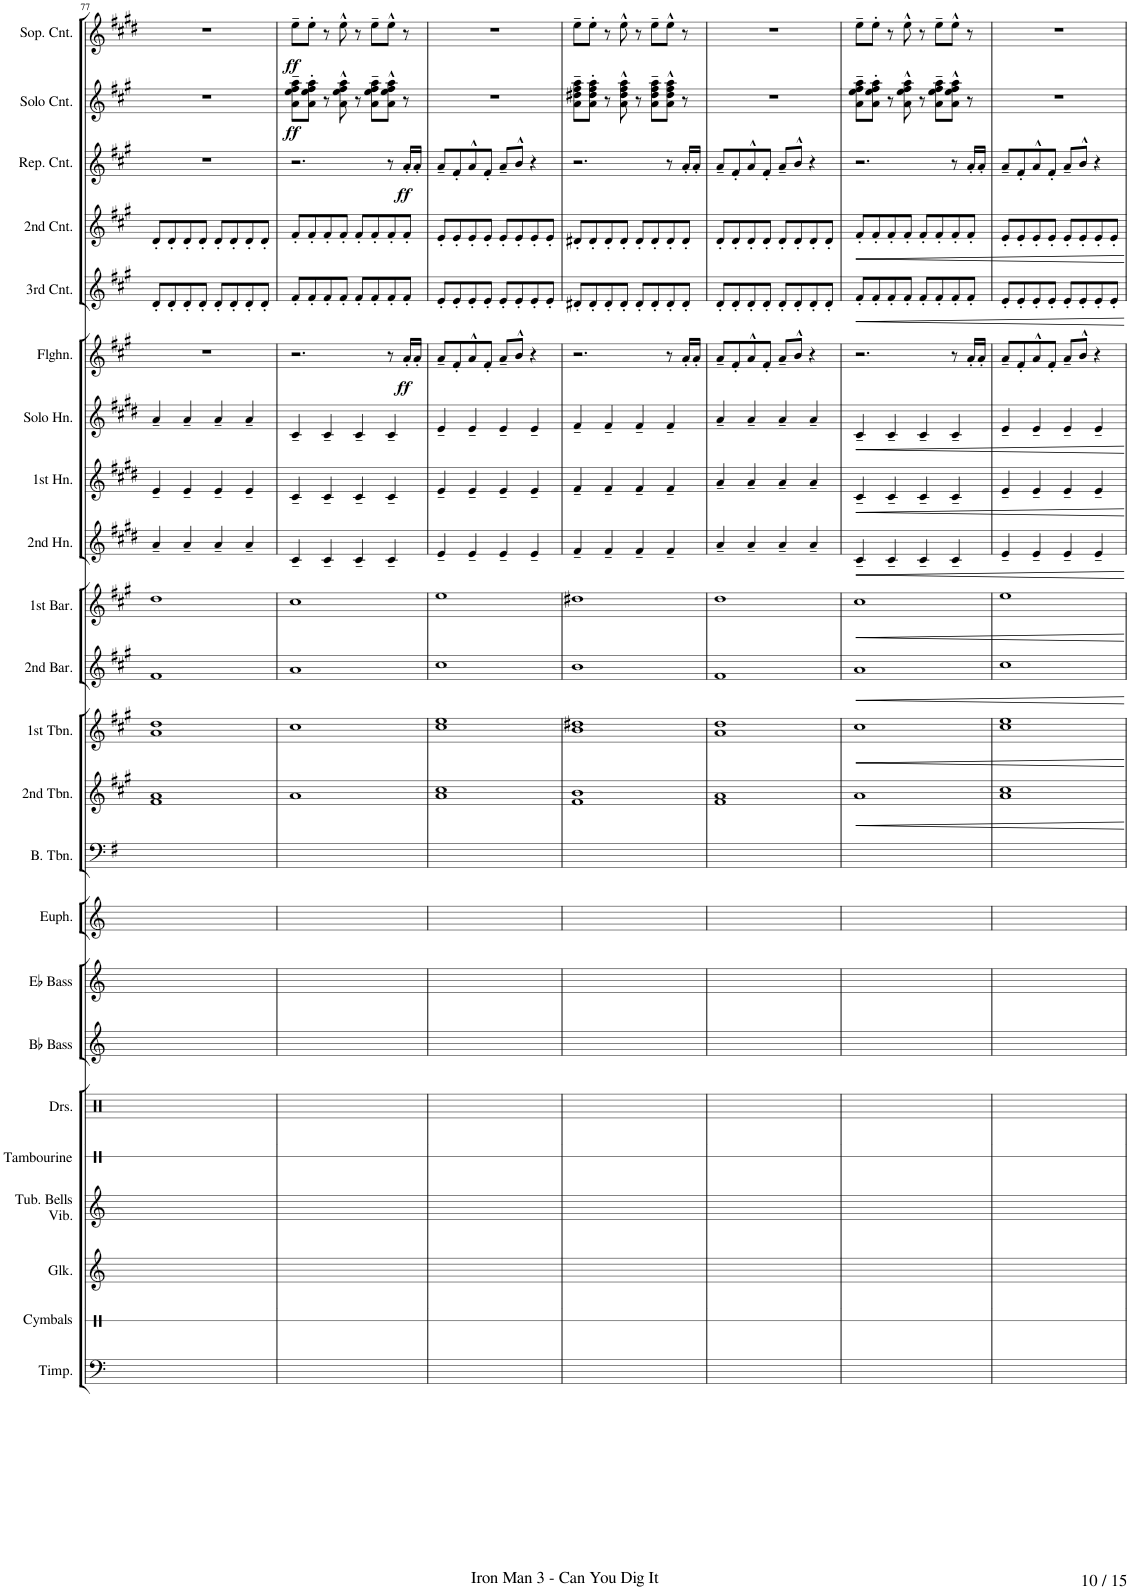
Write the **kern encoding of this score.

**kern	**kern	**kern	**kern	**kern	**kern	**kern	**kern	**kern	**kern	**kern	**kern	**kern	**kern	**kern	**kern	**kern	**kern	**dynam	**kern	**kern	**kern	**dynam	**kern	**dynam	**kern	**dynam
*part23	*part22	*part21	*part20	*part19	*part18	*part17	*part16	*part15	*part14	*part13	*part12	*part11	*part10	*part9	*part8	*part7	*part6	*part6	*part5	*part4	*part3	*part3	*part2	*part2	*part1	*part1
*staff23	*staff22	*staff21	*staff20	*staff19	*staff18	*staff17	*staff16	*staff15	*staff14	*staff13	*staff12	*staff11	*staff10	*staff9	*staff8	*staff7	*staff6	*staff6	*staff5	*staff4	*staff3	*staff3	*staff2	*staff2	*staff1	*staff1
*I"Timpani	*I"Cymbals Chinese &amp; Crash	*I"Glockenspiel	*I"Vibraphone	*I"Tambourine	*I"Drumset	*I"Bb Bass	*I"Eb Bass	*I"Euphonium	*I"Bass Trombone	*I"2nd Trombone	*I"1st Trombone	*I"2nd Baritone	*I"1st Baritone	*I"2nd Horn	*I"1st Horn	*I"Solo Horn	*I"Flugelhorn	*	*I"3rd Cornet	*I"2nd Cornet	*I"Repiano Cornet	*	*I"Solo Cornet	*	*I"Soprano Cornet	*
*I'Timp.	*I'Cymbals	*I'Glk.	*	*I'Tambourine	*I'Drs.	*I'Bb Bass	*I'Eb Bass	*I'Euph.	*I'B. Tbn.	*I'2nd Tbn.	*I'1st Tbn.	*I'2nd Bar.	*I'1st Bar.	*I'2nd Hn.	*I'1st Hn.	*I'Solo Hn.	*I'Flghn.	*	*I'3rd Cnt.	*I'2nd Cnt.	*I'Rep. Cnt.	*	*I'Solo Cnt.	*	*I'Sop. Cnt.	*
!!LO:PB:g=z
*clefF4	*clefX	*clefG2	*clefG2	*clefX	*clefX	*clefG2	*clefG2	*clefG2	*clefF4	*clefG2	*clefG2	*clefG2	*clefG2	*clefG2	*clefG2	*clefG2	*clefG2	*	*clefG2	*clefG2	*clefG2	*	*clefG2	*	*clefG2	*
*	*	*Trd-14c-24	*	*	*	*Trd15c26	*Trd12c21	*Trd8c14	*	*Trd8c14	*Trd8c14	*Trd8c14	*Trd8c14	*Trd5c9	*Trd5c9	*Trd5c9	*Trd1c2	*	*Trd1c2	*Trd1c2	*Trd1c2	*	*Trd1c2	*	*Trd-2c-3	*
*k[]	*k[]	*k[]	*k[]	*k[]	*k[]	*k[]	*k[]	*k[]	*k[f#]	*k[f#c#g#]	*k[f#c#g#]	*k[f#c#g#]	*k[f#c#g#]	*k[f#c#g#d#]	*k[f#c#g#d#]	*k[f#c#g#d#]	*k[f#c#g#]	*	*k[f#c#g#]	*k[f#c#g#]	*k[f#c#g#]	*	*k[f#c#g#]	*	*k[f#c#g#d#]	*
*	*	*	*	*	*	*	*	*	*M4/4	*M4/4	*M4/4	*M4/4	*M4/4	*M4/4	*M4/4	*M4/4	*M4/4	*	*M4/4	*M4/4	*M4/4	*	*M4/4	*	*M4/4	*
=77	=77	=77	=77	=77	=77	=77	=77	=77	=77	=77	=77	=77	=77	=77	=77	=77	=77	=77	=77	=77	=77	=77	=77	=77	=77	=77
1r	1r	1r	1r	1r	1r	1r	1r	1r	1r	1f# 1a	1a 1dd	1f#	1dd	4a~/	4e~/	4a~/	1r	.	8d'/L	8d'/L	1r	.	1r	.	1r	.
.	.	.	.	.	.	.	.	.	.	.	.	.	.	.	.	.	.	.	8d'/	8d'/	.	.	.	.	.	.
.	.	.	.	.	.	.	.	.	.	.	.	.	.	4a~/	4e~/	4a~/	.	.	8d'/	8d'/	.	.	.	.	.	.
.	.	.	.	.	.	.	.	.	.	.	.	.	.	.	.	.	.	.	8d'/J	8d'/J	.	.	.	.	.	.
.	.	.	.	.	.	.	.	.	.	.	.	.	.	4a~/	4e~/	4a~/	.	.	8d'/L	8d'/L	.	.	.	.	.	.
.	.	.	.	.	.	.	.	.	.	.	.	.	.	.	.	.	.	.	8d'/	8d'/	.	.	.	.	.	.
.	.	.	.	.	.	.	.	.	.	.	.	.	.	4a~/	4e~/	4a~/	.	.	8d'/	8d'/	.	.	.	.	.	.
.	.	.	.	.	.	.	.	.	.	.	.	.	.	.	.	.	.	.	8d'/J	8d'/J	.	.	.	.	.	.
=78	=78	=78	=78	=78	=78	=78	=78	=78	=78	=78	=78	=78	=78	=78	=78	=78	=78	=78	=78	=78	=78	=78	=78	=78	=78	=78
!	!	!	!	!	!	!	!	!	!	!	!	!	!	!	!	!	!	!	!	!	!	!	!	!LO:DY:b	!	!LO:DY:b
1r	1r	1r	1r	1r	1r	1r	1r	1r	1r	1a	1cc#	1a	1cc#	4c#~/	4c#~/	4c#~/	2.r	.	8f#'/L	8f#'/L	2.r	.	8a\~ 8ee\~ 8ff#\~ 8aa\~L	ff	8ee~\L	ff
.	.	.	.	.	.	.	.	.	.	.	.	.	.	.	.	.	.	.	8f#'/	8f#'/	.	.	8a\' 8ee\' 8ff#\' 8aa\'J	.	8ee'\J	.
.	.	.	.	.	.	.	.	.	.	.	.	.	.	4c#~/	4c#~/	4c#~/	.	.	8f#'/	8f#'/	.	.	8r	.	8r	.
.	.	.	.	.	.	.	.	.	.	.	.	.	.	.	.	.	.	.	8f#'/J	8f#'/J	.	.	8a\^^ 8ee\^^ 8ff#\^^ 8aa\^^	.	8ee^^\	.
.	.	.	.	.	.	.	.	.	.	.	.	.	.	4c#~/	4c#~/	4c#~/	.	.	8f#'/L	8f#'/L	.	.	8r	.	8r	.
.	.	.	.	.	.	.	.	.	.	.	.	.	.	.	.	.	.	.	8f#'/	8f#'/	.	.	8a\~ 8ee\~ 8ff#\~ 8aa\~L	.	8ee~\L	.
.	.	.	.	.	.	.	.	.	.	.	.	.	.	4c#~/	4c#~/	4c#~/	8r	.	8f#'/	8f#'/	8r	.	8a\^^ 8ee\^^ 8ff#\^^ 8aa\^^J	.	8ee^^\J	.
!	!	!	!	!	!	!	!	!	!	!	!	!	!	!	!	!	!	!LO:DY:b	!	!	!	!LO:DY:b	!	!	!	!
.	.	.	.	.	.	.	.	.	.	.	.	.	.	.	.	.	16a'/LL	ff	8f#'/J	8f#'/J	16a'/LL	ff	8r	.	8r	.
.	.	.	.	.	.	.	.	.	.	.	.	.	.	.	.	.	16a'/JJ	.	.	.	16a'/JJ	.	.	.	.	.
=79	=79	=79	=79	=79	=79	=79	=79	=79	=79	=79	=79	=79	=79	=79	=79	=79	=79	=79	=79	=79	=79	=79	=79	=79	=79	=79
1r	1r	1r	1r	1r	1r	1r	1r	1r	1r	1a 1cc#	1cc# 1ee	1cc#	1ee	4e~/	4e~/	4e~/	8a~/L	.	8e'/L	8e'/L	8a~/L	.	1r	.	1r	.
.	.	.	.	.	.	.	.	.	.	.	.	.	.	.	.	.	8f#'/	.	8e'/	8e'/	8f#'/	.	.	.	.	.
.	.	.	.	.	.	.	.	.	.	.	.	.	.	4e~/	4e~/	4e~/	8a^^/	.	8e'/	8e'/	8a^^/	.	.	.	.	.
.	.	.	.	.	.	.	.	.	.	.	.	.	.	.	.	.	8f#'/J	.	8e'/J	8e'/J	8f#'/J	.	.	.	.	.
.	.	.	.	.	.	.	.	.	.	.	.	.	.	4e~/	4e~/	4e~/	8a~/L	.	8e'/L	8e'/L	8a~/L	.	.	.	.	.
.	.	.	.	.	.	.	.	.	.	.	.	.	.	.	.	.	8b^^/J	.	8e'/	8e'/	8b^^/J	.	.	.	.	.
.	.	.	.	.	.	.	.	.	.	.	.	.	.	4e~/	4e~/	4e~/	4r	.	8e'/	8e'/	4r	.	.	.	.	.
.	.	.	.	.	.	.	.	.	.	.	.	.	.	.	.	.	.	.	8e'/J	8e'/J	.	.	.	.	.	.
=80	=80	=80	=80	=80	=80	=80	=80	=80	=80	=80	=80	=80	=80	=80	=80	=80	=80	=80	=80	=80	=80	=80	=80	=80	=80	=80
1r	1r	1r	1r	1r	1r	1r	1r	1r	1r	1f# 1b	1b 1dd#X	1b	1dd#X	4f#~/	4f#~/	4f#~/	2.r	.	8d#X'/L	8d#X'/L	2.r	.	8a\~ 8dd#X\~ 8ff#\~ 8aa\~L	.	8ee~\L	.
.	.	.	.	.	.	.	.	.	.	.	.	.	.	.	.	.	.	.	8d#'/	8d#'/	.	.	8a\' 8dd#\' 8ff#\' 8aa\'J	.	8ee'\J	.
.	.	.	.	.	.	.	.	.	.	.	.	.	.	4f#~/	4f#~/	4f#~/	.	.	8d#'/	8d#'/	.	.	8r	.	8r	.
.	.	.	.	.	.	.	.	.	.	.	.	.	.	.	.	.	.	.	8d#'/J	8d#'/J	.	.	8a\^^ 8dd#\^^ 8ff#\^^ 8aa\^^	.	8ee^^\	.
.	.	.	.	.	.	.	.	.	.	.	.	.	.	4f#~/	4f#~/	4f#~/	.	.	8d#'/L	8d#'/L	.	.	8r	.	8r	.
.	.	.	.	.	.	.	.	.	.	.	.	.	.	.	.	.	.	.	8d#'/	8d#'/	.	.	8a\~ 8dd#\~ 8ff#\~ 8aa\~L	.	8ee~\L	.
.	.	.	.	.	.	.	.	.	.	.	.	.	.	4f#~/	4f#~/	4f#~/	8r	.	8d#'/	8d#'/	8r	.	8a\^^ 8dd#\^^ 8ff#\^^ 8aa\^^J	.	8ee^^\J	.
.	.	.	.	.	.	.	.	.	.	.	.	.	.	.	.	.	16a'/LL	.	8d#'/J	8d#'/J	16a'/LL	.	8r	.	8r	.
.	.	.	.	.	.	.	.	.	.	.	.	.	.	.	.	.	16a'/JJ	.	.	.	16a'/JJ	.	.	.	.	.
=81	=81	=81	=81	=81	=81	=81	=81	=81	=81	=81	=81	=81	=81	=81	=81	=81	=81	=81	=81	=81	=81	=81	=81	=81	=81	=81
1r	1r	1r	1r	1r	1r	1r	1r	1r	1r	1f# 1a	1a 1dd	1f#	1dd	4a~/	4a~/	4a~/	8a~/L	.	8d'/L	8d'/L	8a~/L	.	1r	.	1r	.
.	.	.	.	.	.	.	.	.	.	.	.	.	.	.	.	.	8f#'/	.	8d'/	8d'/	8f#'/	.	.	.	.	.
.	.	.	.	.	.	.	.	.	.	.	.	.	.	4a~/	4a~/	4a~/	8a^^/	.	8d'/	8d'/	8a^^/	.	.	.	.	.
.	.	.	.	.	.	.	.	.	.	.	.	.	.	.	.	.	8f#'/J	.	8d'/J	8d'/J	8f#'/J	.	.	.	.	.
.	.	.	.	.	.	.	.	.	.	.	.	.	.	4a~/	4a~/	4a~/	8a~/L	.	8d'/L	8d'/L	8a~/L	.	.	.	.	.
.	.	.	.	.	.	.	.	.	.	.	.	.	.	.	.	.	8b^^/J	.	8d'/	8d'/	8b^^/J	.	.	.	.	.
.	.	.	.	.	.	.	.	.	.	.	.	.	.	4a~/	4a~/	4a~/	4r	.	8d'/	8d'/	4r	.	.	.	.	.
.	.	.	.	.	.	.	.	.	.	.	.	.	.	.	.	.	.	.	8d'/J	8d'/J	.	.	.	.	.	.
=82	=82	=82	=82	=82	=82	=82	=82	=82	=82	=82	=82	=82	=82	=82	=82	=82	=82	=82	=82	=82	=82	=82	=82	=82	=82	=82
1r	1r	1r	1r	1r	1r	1r	1r	1r	1r	1a	1cc#	1a	1cc#	4c#~/	4c#~/	4c#~/	2.r	.	8f#'/L	8f#'/L	2.r	.	8a\~ 8ee\~ 8ff#\~ 8aa\~L	.	8ee~\L	.
.	.	.	.	.	.	.	.	.	.	.	.	.	.	.	.	.	.	.	8f#'/	8f#'/	.	.	8a\' 8ee\' 8ff#\' 8aa\'J	.	8ee'\J	.
.	.	.	.	.	.	.	.	.	.	.	.	.	.	4c#~/	4c#~/	4c#~/	.	.	8f#'/	8f#'/	.	.	8r	.	8r	.
.	.	.	.	.	.	.	.	.	.	.	.	.	.	.	.	.	.	.	8f#'/J	8f#'/J	.	.	8a\^^ 8ee\^^ 8ff#\^^ 8aa\^^	.	8ee^^\	.
.	.	.	.	.	.	.	.	.	.	.	.	.	.	4c#~/	4c#~/	4c#~/	.	.	8f#'/L	8f#'/L	.	.	8r	.	8r	.
.	.	.	.	.	.	.	.	.	.	.	.	.	.	.	.	.	.	.	8f#'/	8f#'/	.	.	8a\~ 8ee\~ 8ff#\~ 8aa\~L	.	8ee~\L	.
.	.	.	.	.	.	.	.	.	.	.	.	.	.	4c#~/	4c#~/	4c#~/	8r	.	8f#'/	8f#'/	8r	.	8a\^^ 8ee\^^ 8ff#\^^ 8aa\^^J	.	8ee^^\J	.
.	.	.	.	.	.	.	.	.	.	.	.	.	.	.	.	.	16a'/LL	.	8f#'/J	8f#'/J	16a'/LL	.	8r	.	8r	.
.	.	.	.	.	.	.	.	.	.	.	.	.	.	.	.	.	16a'/JJ	.	.	.	16a'/JJ	.	.	.	.	.
=83	=83	=83	=83	=83	=83	=83	=83	=83	=83	=83	=83	=83	=83	=83	=83	=83	=83	=83	=83	=83	=83	=83	=83	=83	=83	=83
1r	1r	1r	1r	1r	1r	1r	1r	1r	1r	1a 1cc#	1cc# 1ee	1cc#	1ee	4e~/	4e~/	4e~/	8a~/L	.	8e'/L	8e'/L	8a~/L	.	1r	.	1r	.
.	.	.	.	.	.	.	.	.	.	.	.	.	.	.	.	.	8f#'/	.	8e'/	8e'/	8f#'/	.	.	.	.	.
.	.	.	.	.	.	.	.	.	.	.	.	.	.	4e~/	4e~/	4e~/	8a^^/	.	8e'/	8e'/	8a^^/	.	.	.	.	.
.	.	.	.	.	.	.	.	.	.	.	.	.	.	.	.	.	8f#'/J	.	8e'/J	8e'/J	8f#'/J	.	.	.	.	.
.	.	.	.	.	.	.	.	.	.	.	.	.	.	4e~/	4e~/	4e~/	8a~/L	.	8e'/L	8e'/L	8a~/L	.	.	.	.	.
.	.	.	.	.	.	.	.	.	.	.	.	.	.	.	.	.	8b^^/J	.	8e'/	8e'/	8b^^/J	.	.	.	.	.
.	.	.	.	.	.	.	.	.	.	.	.	.	.	4e~/	4e~/	4e~/	4r	.	8e'/	8e'/	4r	.	.	.	.	.
.	.	.	.	.	.	.	.	.	.	.	.	.	.	.	.	.	.	.	8e'/J	8e'/J	.	.	.	.	.	.
=	=	=	=	=	=	=	=	=	=	=	=	=	=	=	=	=	=	=	=	=	=	=	=	=	=	=
*-	*-	*-	*-	*-	*-	*-	*-	*-	*-	*-	*-	*-	*-	*-	*-	*-	*-	*-	*-	*-	*-	*-	*-	*-	*-	*-
